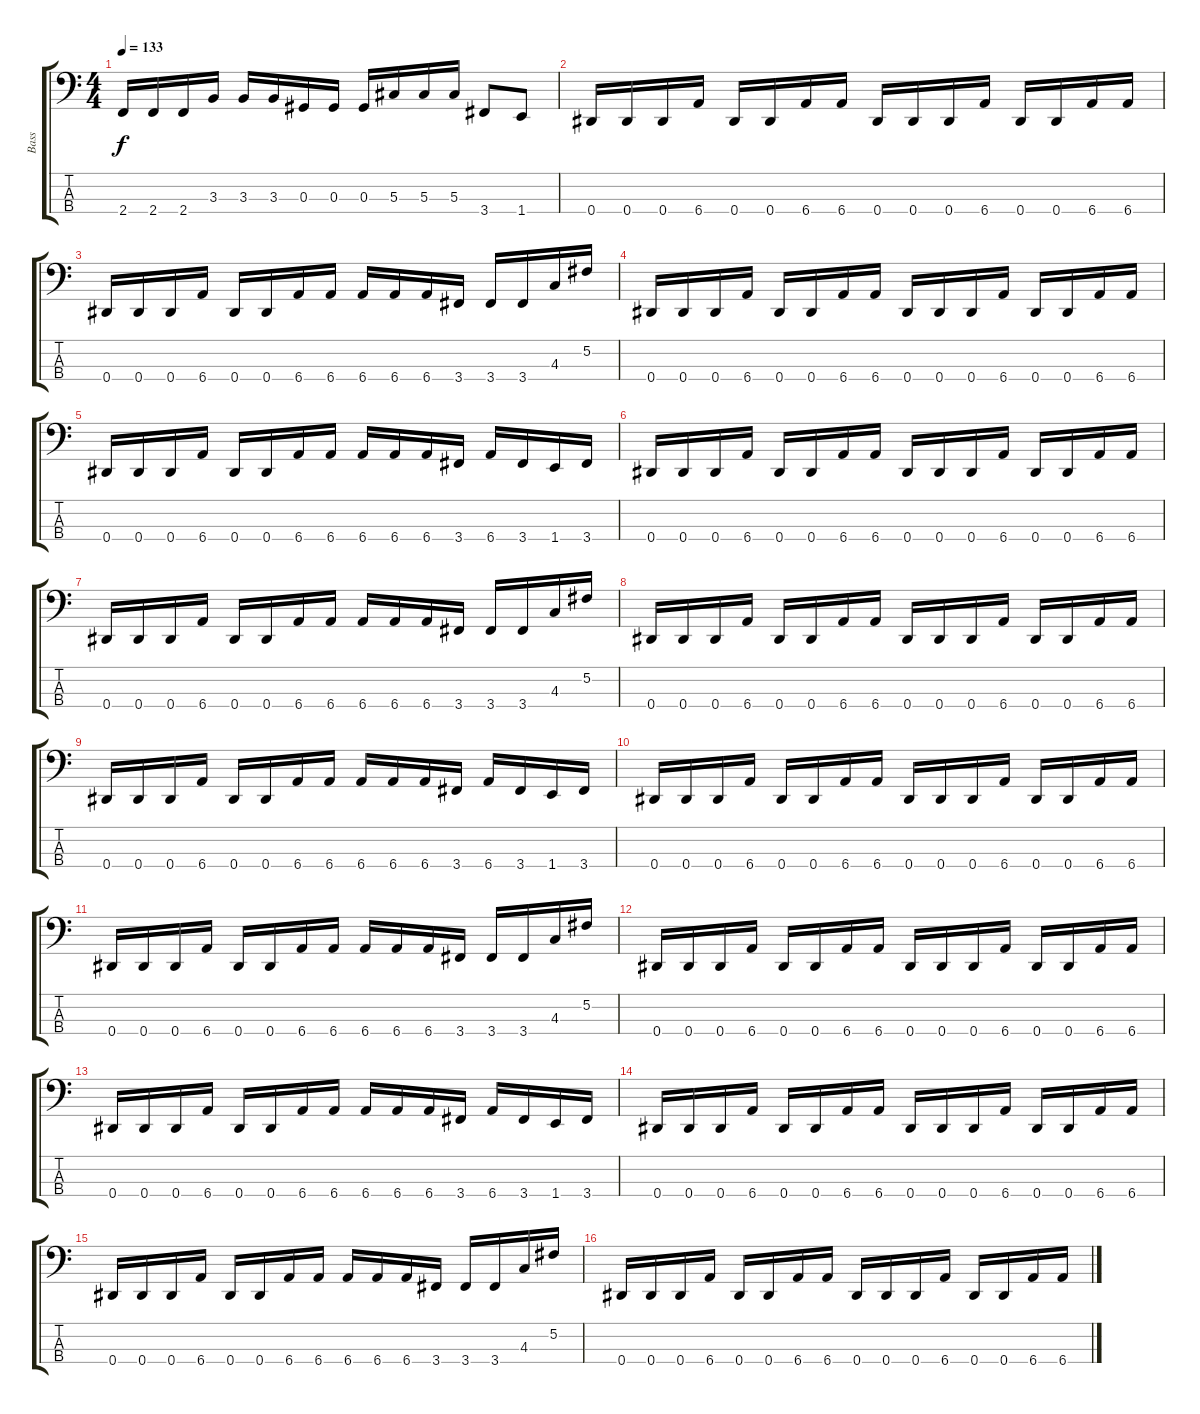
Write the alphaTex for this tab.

\track ("Bass" "Bass") {instrument electricbasspick}
\staff {score tabs}
\tuning (Gb2 Db2 Ab1 Eb1) {hide}
\ts (4 4)
\tempo 133
\clef f4
\ks c
2.4.16{dy f} 2.4.16 2.4.16 3.3.16 3.3.16 3.3.16 0.3.16 0.3.16 0.3.16 5.3.16 5.3.16 5.3.16 3.4.8 1.4.8 |
\section ("" "")
0.4.16 0.4.16 0.4.16 6.4.16 0.4.16 0.4.16 6.4.16 6.4.16 0.4.16 0.4.16 0.4.16 6.4.16 0.4.16 0.4.16 6.4.16 6.4.16 |
0.4.16 0.4.16 0.4.16 6.4.16 0.4.16 0.4.16 6.4.16 6.4.16 6.4.16 6.4.16 6.4.16 3.4.16 3.4.16 3.4.16 4.3.16 5.2.16 |
0.4.16 0.4.16 0.4.16 6.4.16 0.4.16 0.4.16 6.4.16 6.4.16 0.4.16 0.4.16 0.4.16 6.4.16 0.4.16 0.4.16 6.4.16 6.4.16 |
0.4.16 0.4.16 0.4.16 6.4.16 0.4.16 0.4.16 6.4.16 6.4.16 6.4.16 6.4.16 6.4.16 3.4.16 6.4.16 3.4.16 1.4.16 3.4.16 |
0.4.16 0.4.16 0.4.16 6.4.16 0.4.16 0.4.16 6.4.16 6.4.16 0.4.16 0.4.16 0.4.16 6.4.16 0.4.16 0.4.16 6.4.16 6.4.16 |
0.4.16 0.4.16 0.4.16 6.4.16 0.4.16 0.4.16 6.4.16 6.4.16 6.4.16 6.4.16 6.4.16 3.4.16 3.4.16 3.4.16 4.3.16 5.2.16 |
0.4.16 0.4.16 0.4.16 6.4.16 0.4.16 0.4.16 6.4.16 6.4.16 0.4.16 0.4.16 0.4.16 6.4.16 0.4.16 0.4.16 6.4.16 6.4.16 |
0.4.16 0.4.16 0.4.16 6.4.16 0.4.16 0.4.16 6.4.16 6.4.16 6.4.16 6.4.16 6.4.16 3.4.16 6.4.16 3.4.16 1.4.16 3.4.16 |
0.4.16 0.4.16 0.4.16 6.4.16 0.4.16 0.4.16 6.4.16 6.4.16 0.4.16 0.4.16 0.4.16 6.4.16 0.4.16 0.4.16 6.4.16 6.4.16 |
0.4.16 0.4.16 0.4.16 6.4.16 0.4.16 0.4.16 6.4.16 6.4.16 6.4.16 6.4.16 6.4.16 3.4.16 3.4.16 3.4.16 4.3.16 5.2.16 |
0.4.16 0.4.16 0.4.16 6.4.16 0.4.16 0.4.16 6.4.16 6.4.16 0.4.16 0.4.16 0.4.16 6.4.16 0.4.16 0.4.16 6.4.16 6.4.16 |
0.4.16 0.4.16 0.4.16 6.4.16 0.4.16 0.4.16 6.4.16 6.4.16 6.4.16 6.4.16 6.4.16 3.4.16 6.4.16 3.4.16 1.4.16 3.4.16 |
\section ("" "")
0.4.16 0.4.16 0.4.16 6.4.16 0.4.16 0.4.16 6.4.16 6.4.16 0.4.16 0.4.16 0.4.16 6.4.16 0.4.16 0.4.16 6.4.16 6.4.16 |
0.4.16 0.4.16 0.4.16 6.4.16 0.4.16 0.4.16 6.4.16 6.4.16 6.4.16 6.4.16 6.4.16 3.4.16 3.4.16 3.4.16 4.3.16 5.2.16 |
0.4.16 0.4.16 0.4.16 6.4.16 0.4.16 0.4.16 6.4.16 6.4.16 0.4.16 0.4.16 0.4.16 6.4.16 0.4.16 0.4.16 6.4.16 6.4.16
